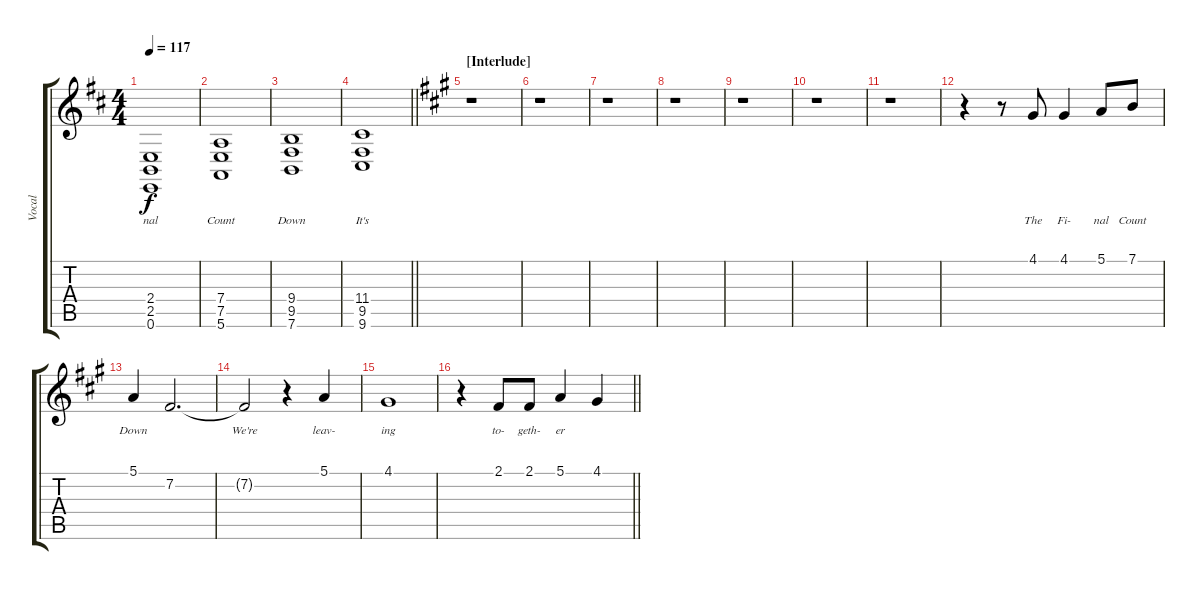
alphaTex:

\track ("Vocal" "Vocal") {instrument lead1square}
\staff {score tabs}
\tuning (E4 B3 G3 D3 A2 E2) {hide}
\ts (4 4)
\tempo 117
\clef g2
\ks d
(2.4 2.5 0.6).1{lyrics (0 "nal") lyrics (1 "") lyrics (2 "") lyrics (3 "") lyrics (4 "") dy f} |
(7.4 7.5 5.6).1{lyrics (0 "Count") lyrics (1 "") lyrics (2 "") lyrics (3 "") lyrics (4 "")} |
(9.4 9.5 7.6).1{lyrics (0 "Down") lyrics (1 "") lyrics (2 "") lyrics (3 "") lyrics (4 "")} |
\barLineRight lightlight
(11.4 9.5 9.6).1{lyrics (0 "It's") lyrics (1 "") lyrics (2 "") lyrics (3 "") lyrics (4 "")} |
\section ("" "[Interlude]")
\ks a
r.1{volume 13 balance 8 instrument choiraahs} |
r.1 |
r.1 |
r.1 |
r.1 |
r.1 |
r.1 |
r.4 r.8 4.1.8{lyrics (0 "The") lyrics (1 "") lyrics (2 "") lyrics (3 "") lyrics (4 "")} 4.1.4{lyrics (0 "Fi-") lyrics (1 "") lyrics (2 "") lyrics (3 "") lyrics (4 "")} 5.1.8{lyrics (0 "nal") lyrics (1 "") lyrics (2 "") lyrics (3 "") lyrics (4 "")} 7.1.8{lyrics (0 "Count") lyrics (1 "") lyrics (2 "") lyrics (3 "") lyrics (4 "")} |
5.1.4{lyrics (0 "Down") lyrics (1 "") lyrics (2 "") lyrics (3 "") lyrics (4 "")} 7.2.2{d lyrics (0 "") lyrics (1 "") lyrics (2 "") lyrics (3 "") lyrics (4 "")} |
7.2{t}.2{lyrics (0 "We're") lyrics (1 "") lyrics (2 "") lyrics (3 "") lyrics (4 "")} r.4 5.1.4{lyrics (0 "leav-") lyrics (1 "") lyrics (2 "") lyrics (3 "") lyrics (4 "")} |
4.1.1{lyrics (0 "ing") lyrics (1 "") lyrics (2 "") lyrics (3 "") lyrics (4 "")} |
\barLineRight lightlight
r.4 2.1.8{lyrics (0 "to-") lyrics (1 "") lyrics (2 "") lyrics (3 "") lyrics (4 "")} 2.1.8{lyrics (0 "geth-") lyrics (1 "") lyrics (2 "") lyrics (3 "") lyrics (4 "")} 5.1.4{lyrics (0 "er") lyrics (1 "") lyrics (2 "") lyrics (3 "") lyrics (4 "")} 4.1.4{lyrics (0 "") lyrics (1 "") lyrics (2 "") lyrics (3 "") lyrics (4 "")}
